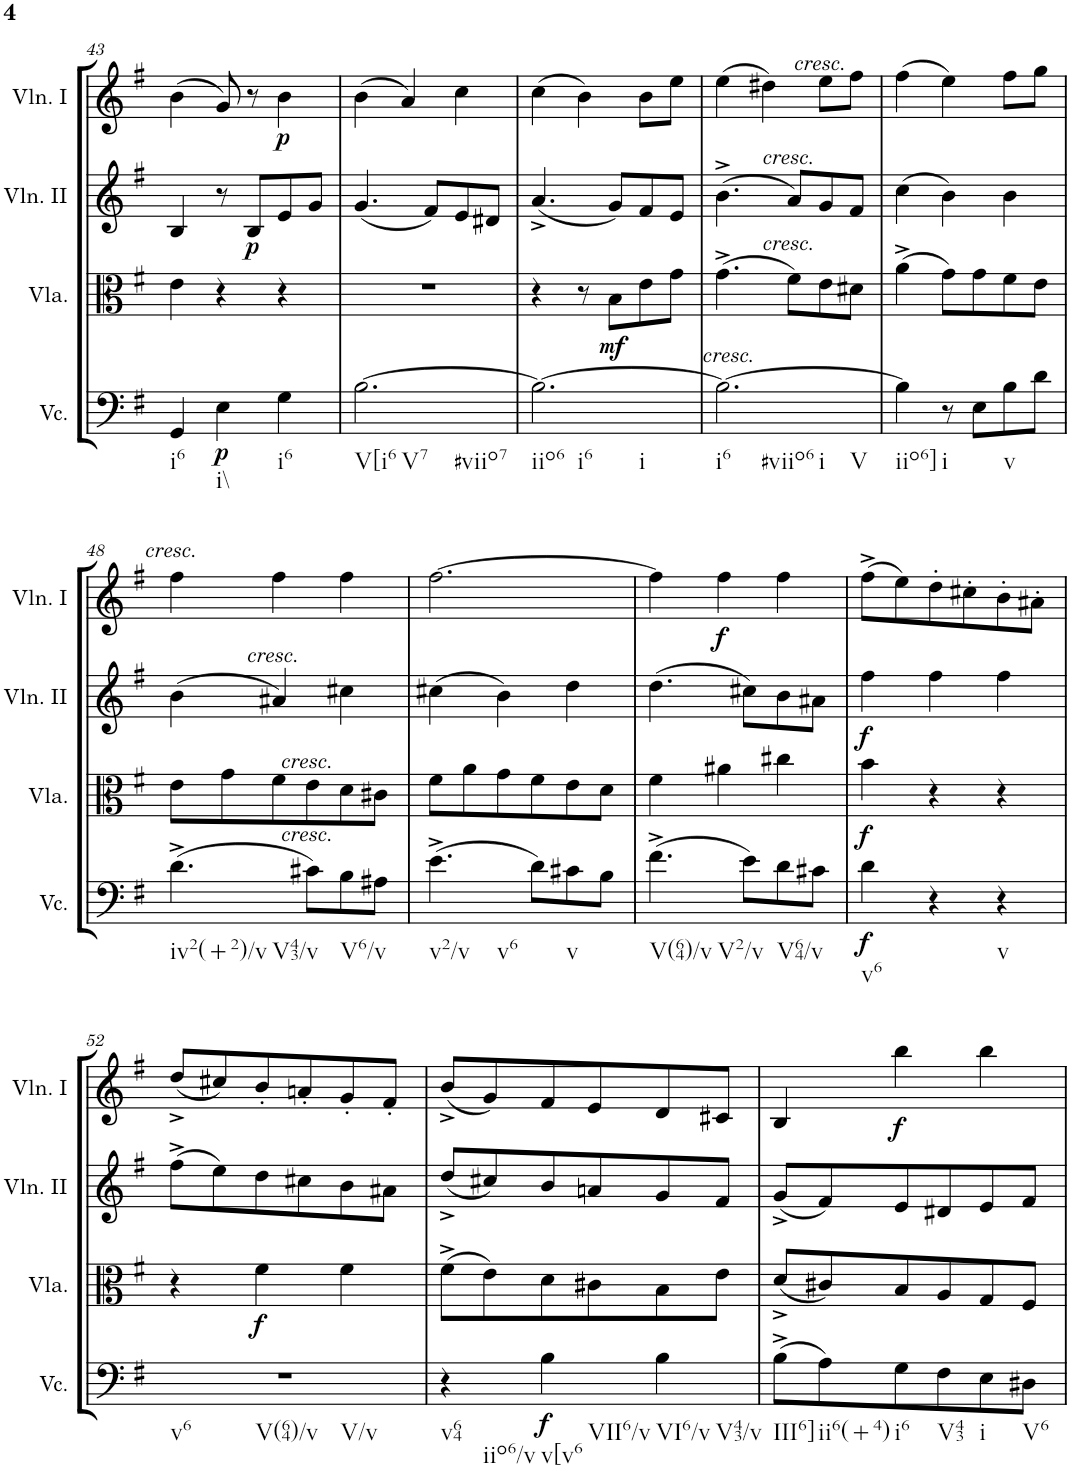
**kern	**dynam	**kern	**dynam	**kern	**dynam	**kern	**dynam
*part4	*part4	*part3	*part3	*part2	*part2	*part1	*part1
*staff4	*staff4	*staff3	*staff3	*staff2	*staff2	*staff1	*staff1
*I"Violoncello	*	*I"Viola	*	*I"Violino II	*	*I"Violino I	*
*I'Vc.	*	*I'Vla.	*	*I'Vln. II	*	*I'Vln. I	*
!!LO:PB:g=z
*clefF4	*	*clefC3	*	*clefG2	*	*clefG2	*
*k[f#]	*	*k[f#]	*	*k[f#]	*	*k[f#]	*
*M3/4	*	*M3/4	*	*M3/4	*	*M3/4	*
=43	=43	=43	=43	=43	=43	=43	=43
!LO:TX:b:t=i6	!	!	!	!	!	!	!
4GG/	.	4e\	.	4B/	.	(4b\	.
!LO:TX:b:t=i\\	!	!	!	!	!	!	!
!	!LO:DY:b	!	!	!	!	!	!
4E\	p	4r	.	8r	.	8g/)	.
!	!	!	!	!	!LO:DY:b	!	!
.	.	.	.	8B/L	p	8r	.
!LO:TX:b:t=i6	!	!	!	!	!	!	!
!	!	!	!	!	!	!	!LO:DY:b
4G\	.	4r	.	8e/	.	4b\	p
.	.	.	.	8g/J	.	.	.
=44	=44	=44	=44	=44	=44	=44	=44
!LO:TX:b:t=V[i6	!	!	!	!	!	!	!
!LO:TX:b:t=V7	!	!	!	!	!	!	!
!LO:TX:b:t=#viio7	!	!	!	!	!	!	!
[2.B\	.	2.r	.	(4.g/	.	(4b\	.
.	.	.	.	.	.	4a/)	.
.	.	.	.	8f#/L)	.	.	.
.	.	.	.	8e/	.	4cc\	.
.	.	.	.	8d#X/J	.	.	.
=45	=45	=45	=45	=45	=45	=45	=45
!LO:TX:b:t=iio6	!	!	!	!	!	!	!
!LO:TX:b:t=i6	!	!	!	!	!	!	!
!LO:TX:b:t=i	!	!	!	!	!	!	!
2.B\_	.	4r	.	(4.a^/	.	(4cc\	.
.	.	8r	.	.	.	4b\)	.
!	!	!	!LO:DY:b	!	!	!	!
.	.	8B\L	mf	8g/L)	.	.	.
.	.	8e\	.	8f#/	.	8b\L	.
.	.	8g\J	.	8e/J	.	8ee\J	.
=46	=46	=46	=46	=46	=46	=46	=46
!LO:TX:a:i:t=cresc.	!	!	!	!	!	!	!
!LO:TX:b:t=i6	!	!	!	!	!	!	!
!LO:TX:b:t=#viio6	!	!	!	!	!	!	!
!LO:TX:b:t=i	!	!	!	!	!	!	!
!LO:TX:b:t=V	!	!	!	!	!	!	!
2.B\_	.	(4.g^\	.	(4.b^\	.	(4ee\	.
.	.	.	.	.	.	4dd#X\)	.
!	!	!	!	!LO:TX:a:i:t=cresc.	!	!	!
!	!	!LO:TX:a:i:t=cresc.	!	!	!	!	!
.	.	8f#\L)	.	8a/L)	.	.	.
!	!	!	!	!	!	!LO:TX:a:i:t=cresc.	!
.	.	8e\	.	8g/	.	8ee\L	.
.	.	8d#X\J	.	8f#/J	.	8ff#\J	.
=47	=47	=47	=47	=47	=47	=47	=47
!LO:TX:b:t=iio6]	!	!	!	!	!	!	!
4B\]	.	(4a^\	.	(4cc\	.	(4ff#\	.
!LO:TX:b:t=i	!	!	!	!	!	!	!
8r	.	8g\L)	.	4b\)	.	4ee\)	.
8E\L	.	8g\	.	.	.	.	.
!LO:TX:b:t=v	!	!	!	!	!	!	!
8B\	.	8f#\	.	4b\	.	8ff#\L	.
8d\J	.	8e\J	.	.	.	8gg\J	.
!!LO:LB:g=z
=48	=48	=48	=48	=48	=48	=48	=48
!	!	!	!	!	!	!LO:TX:a:i:t=cresc.	!
!LO:TX:b:t=iv2(+2)/v	!	!	!	!	!	!	!
!LO:TX:b:t=V43/v	!	!	!	!	!	!	!
(4.d^\	.	8e\L	.	(4b\	.	4ff#\	.
.	.	8g\	.	.	.	.	.
!	!	!	!	!LO:TX:a:i:t=cresc.	!	!	!
.	.	8f#\	.	4a#X/)	.	4ff#\	.
!	!	!LO:TX:a:i:t=cresc.	!	!	!	!	!
!LO:TX:a:i:t=cresc.	!	!	!	!	!	!	!
8c#X\L)	.	8e\	.	.	.	.	.
!LO:TX:b:t=V6/v	!	!	!	!	!	!	!
8B\	.	8d\	.	4cc#X\	.	4ff#\	.
8A#X\J	.	8c#X\J	.	.	.	.	.
=49	=49	=49	=49	=49	=49	=49	=49
!LO:TX:b:t=v2/v	!	!	!	!	!	!	!
!LO:TX:b:t=v6	!	!	!	!	!	!	!
(4.e^\	.	8f#\L	.	(4cc#X\	.	[2.ff#\	.
.	.	8a\	.	.	.	.	.
.	.	8g\	.	4b\)	.	.	.
8d\L)	.	8f#\	.	.	.	.	.
!LO:TX:b:t=v	!	!	!	!	!	!	!
8c#X\	.	8e\	.	4dd\	.	.	.
8B\J	.	8d\J	.	.	.	.	.
=50	=50	=50	=50	=50	=50	=50	=50
!LO:TX:b:t=V(64)/v	!	!	!	!	!	!	!
!LO:TX:b:t=V2/v	!	!	!	!	!	!	!
(4.f#^\	.	4f#\	.	(4.dd\	.	4ff#\]	.
!	!	!	!	!	!	!	!LO:DY:b
.	.	4a#X\	.	.	.	4ff#\	f
8e\L)	.	.	.	8cc#X\L)	.	.	.
!LO:TX:b:t=V64/v	!	!	!	!	!	!	!
8d\	.	4cc#X\	.	8b\	.	4ff#\	.
8c#X\J	.	.	.	8a#X\J	.	.	.
=51	=51	=51	=51	=51	=51	=51	=51
!LO:TX:b:t=v6	!	!	!	!	!	!	!
!	!LO:DY:b	!	!LO:DY:b	!	!LO:DY:b	!	!
4d\	f	4b\	f	4ff#\	f	(8ff#^\L	.
.	.	.	.	.	.	8ee\)	.
4r	.	4r	.	4ff#\	.	8dd'\	.
.	.	.	.	.	.	8cc#X'\	.
!LO:TX:b:t=v	!	!	!	!	!	!	!
4r	.	4r	.	4ff#\	.	8b'\	.
.	.	.	.	.	.	8a#X'\J	.
!!LO:LB:g=z
=52	=52	=52	=52	=52	=52	=52	=52
!LO:TX:b:t=v6	!	!	!	!	!	!	!
!LO:TX:b:t=V(64)/v	!	!	!	!	!	!	!
!LO:TX:b:t=V/v	!	!	!	!	!	!	!
2.r	.	4r	.	(8ff#^\L	.	(8dd^/L	.
.	.	.	.	8ee\)	.	8cc#X/)	.
!	!	!	!LO:DY:b	!	!	!	!
.	.	4f#\	f	8dd\	.	8b'/	.
.	.	.	.	8cc#X\	.	8an'/	.
.	.	4f#\	.	8b\	.	8g'/	.
.	.	.	.	8a#X\J	.	8f#'/J	.
=53	=53	=53	=53	=53	=53	=53	=53
!LO:TX:b:t=v64	!	!	!	!	!	!	!
!LO:TX:b:t=iio6/v	!	!	!	!	!	!	!
4r	.	(8f#^\L	.	(8dd^/L	.	(8b^/L	.
.	.	8e\)	.	8cc#X/)	.	8g/)	.
!LO:TX:b:t=v[v6	!	!	!	!	!	!	!
!LO:TX:b:t=VII6/v	!	!	!	!	!	!	!
!	!LO:DY:b	!	!	!	!	!	!
4B\	f	8d\	.	8b/	.	8f#/	.
.	.	8c#X\	.	8an/	.	8e/	.
!LO:TX:b:t=VI6/v	!	!	!	!	!	!	!
!LO:TX:b:t=V43/v	!	!	!	!	!	!	!
4B\	.	8B\	.	8g/	.	8d/	.
.	.	8e\J	.	8f#/J	.	8c#X/J	.
=54	=54	=54	=54	=54	=54	=54	=54
!LO:TX:b:t=III6]	!	!	!	!	!	!	!
(8B^\L	.	(8d^/L	.	(8g^/L	.	4B/	.
!LO:TX:b:t=ii6(+4)	!	!	!	!	!	!	!
8A\)	.	8c#X/)	.	8f#/)	.	.	.
!LO:TX:b:t=i6	!	!	!	!	!	!	!
!	!	!	!	!	!	!	!LO:DY:b
8G\	.	8B/	.	8e/	.	4bb\	f
!LO:TX:b:t=V43	!	!	!	!	!	!	!
8F#\	.	8A/	.	8d#X/	.	.	.
!LO:TX:b:t=i	!	!	!	!	!	!	!
8E\	.	8G/	.	8e/	.	4bb\	.
!LO:TX:b:t=V6	!	!	!	!	!	!	!
8D#X\J	.	8F#/J	.	8f#/J	.	.	.
=	=	=	=	=	=	=	=
*-	*-	*-	*-	*-	*-	*-	*-
